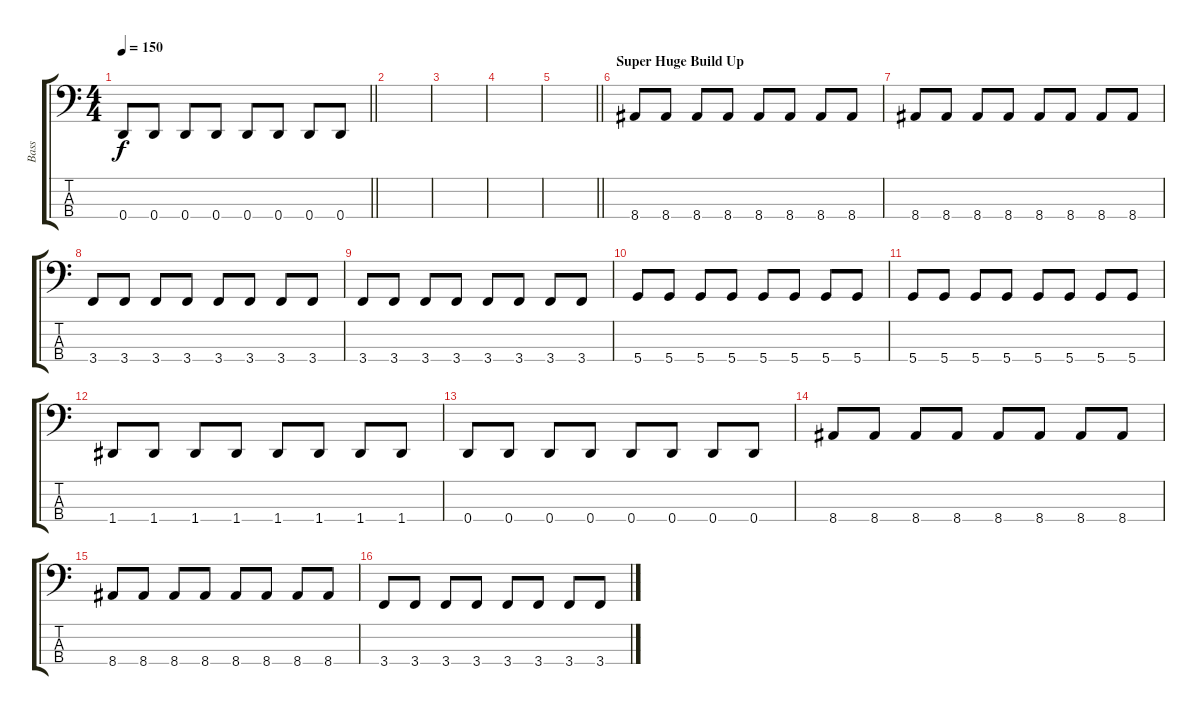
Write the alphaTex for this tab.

\track ("Bass" "Bass") {instrument electricbassfinger}
\staff {score tabs}
\tuning (G2 D2 A1 D1) {hide}
\ts (4 4)
\tempo 150
\clef f4
\barLineRight lightlight
\ks c
0.4.8{dy f} 0.4.8 0.4.8 0.4.8 0.4.8 0.4.8 0.4.8 0.4.8 |
|
|
|
\barLineRight lightlight
|
\section ("" "Super Huge Build Up")
8.4.8 8.4.8 8.4.8 8.4.8 8.4.8 8.4.8 8.4.8 8.4.8 |
8.4.8 8.4.8 8.4.8 8.4.8 8.4.8 8.4.8 8.4.8 8.4.8 |
3.4.8 3.4.8 3.4.8 3.4.8 3.4.8 3.4.8 3.4.8 3.4.8 |
3.4.8 3.4.8 3.4.8 3.4.8 3.4.8 3.4.8 3.4.8 3.4.8 |
5.4.8 5.4.8 5.4.8 5.4.8 5.4.8 5.4.8 5.4.8 5.4.8 |
5.4.8 5.4.8 5.4.8 5.4.8 5.4.8 5.4.8 5.4.8 5.4.8 |
1.4.8 1.4.8 1.4.8 1.4.8 1.4.8 1.4.8 1.4.8 1.4.8 |
0.4.8 0.4.8 0.4.8 0.4.8 0.4.8 0.4.8 0.4.8 0.4.8 |
8.4.8 8.4.8 8.4.8 8.4.8 8.4.8 8.4.8 8.4.8 8.4.8 |
8.4.8 8.4.8 8.4.8 8.4.8 8.4.8 8.4.8 8.4.8 8.4.8 |
3.4.8 3.4.8 3.4.8 3.4.8 3.4.8 3.4.8 3.4.8 3.4.8
